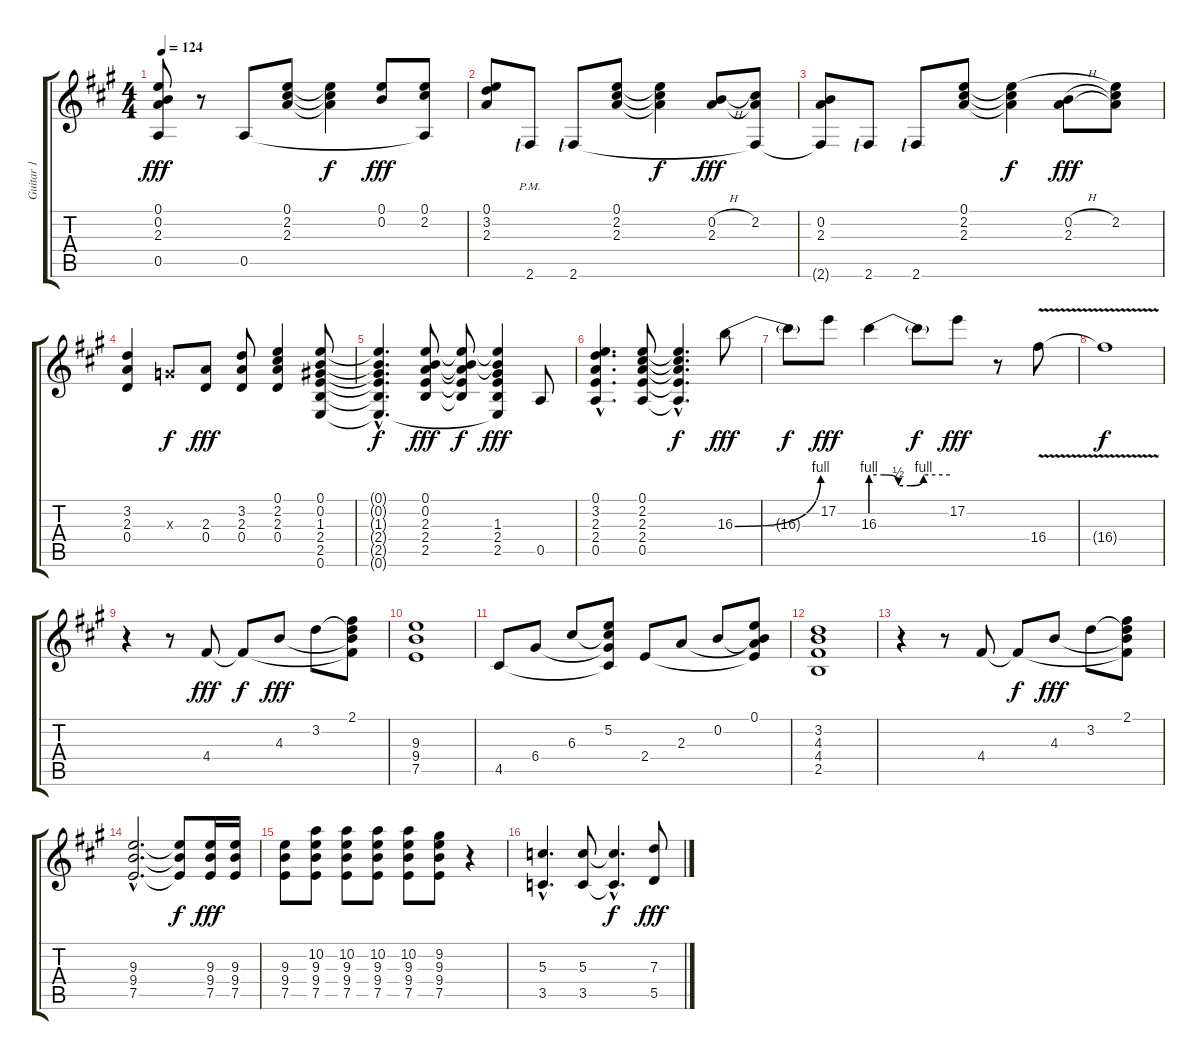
\track ("Guitar 1" "Guitar 1") {instrument electricguitarclean}
\staff {score tabs}
\tuning (E4 B3 G3 D3 A2 E2) {hide}
\ts (4 4)
\tempo 124
\clef g2
\ks a
(0.1 0.2 2.3 0.5{t}).8{dy fff} r.8 0.5.8 (0.1 2.2 2.3).8 (0.1{t} 2.2{t} 2.3{t}).4{dy f} (0.1 0.2).8{dy fff} (0.1 2.2 0.5{t}).8 |
(0.1 3.2 2.3).8 2.6{pm lf 1}.8 2.6{lf 1}.8 (0.1 2.2 2.3).8 (0.1{t} 2.2{t} 2.3{t}).4{dy f} (0.2{h} 2.3).8{dy fff} (2.2 2.3{t} 2.6{t}).8 |
(0.2 2.3 2.6{t}).8 2.6{lf 1}.8 2.6{lf 1}.8 (0.1 2.2 2.3).8 (0.1{t} 2.2{t} 2.3{t}).4{dy f} (0.2{h} 2.3).8{dy fff} (0.1{t} 2.2 2.3{t}).8 |
(3.2 2.3 0.4).4 0.3{x}.8{dy f} (2.3 0.4).8{dy fff} (3.2 2.3 0.4).8 (0.1 2.2 2.3 0.4).4 (0.1 0.2 1.3 2.4 2.5 0.6).8 |
(0.1{hac t} 0.2{hac t} 1.3{hac t} 2.4{hac t} 2.5{hac t} 0.6{hac t}).4{d dy f} (0.1 0.2 2.3 2.4 2.5).8{dy fff} (0.1{t} 0.2{t} 2.3{t} 2.4{t} 2.5{t}).8{dy f} (0.1{t} 0.2{t} 1.3 2.4 2.5 0.6{t}).4{dy fff} 0.5.8 |
(0.1{hac} 3.2{hac} 2.3{hac} 2.4{hac} 0.5{hac}).4{d} (0.1 2.2 2.3 2.4 0.5).8 (0.1{hac t} 2.2{hac t} 2.3{hac t} 2.4{hac t} 0.5{hac t}).4{d dy f} 16.3{be (bend 0 0 60 4)}.8{dy fff} |
16.3{t}.8{dy f} 17.2.8{dy fff} 16.3{be (custom 0 4 10 4 21 2 30 2 40 4 60 4)}.4 16.3{t}.8{dy f} 17.2.8{dy fff} r.8 16.4{v}.8 |
16.4{t}.1{dy f} |
r.4 r.8 4.4.8{dy fff} 4.4{t}.8{dy f} 4.3.8{dy fff} 3.2.8 (2.1 3.2{t} 4.3{t} 4.4{t}).8 |
(9.3 9.4 7.5).1 |
4.5.8 6.4.8 6.3.8 (5.2 6.3{t} 6.4{t} 4.5{t}).8 2.4.8 2.3.8 0.2.8 (0.1 0.2{t} 2.3{t} 2.4{t}).8 |
(3.2 4.3 4.4 2.5).1 |
r.4 r.8 4.4.8 4.4{t}.8{dy f} 4.3.8{dy fff} 3.2.8 (2.1 3.2{t} 4.3{t} 4.4{t}).8 |
(9.3{hac} 9.4{hac} 7.5{hac}).2{d} (9.3{t} 9.4{t} 7.5{t}).8{dy f} (9.3 9.4 7.5).16{dy fff} (9.3 9.4 7.5).16 |
(9.3 9.4 7.5).8 (10.2 9.3 9.4 7.5).8 (10.2 9.3 9.4 7.5).8 (10.2 9.3 9.4 7.5).8 (10.2 9.3 9.4 7.5).8 (9.2 9.3 9.4 7.5).8 r.4 |
(5.3{hac} 3.5{hac}).4{d} (5.3 3.5).8 (5.3{hac t} 3.5{hac t}).4{d dy f} (7.3 5.5).8{dy fff}
